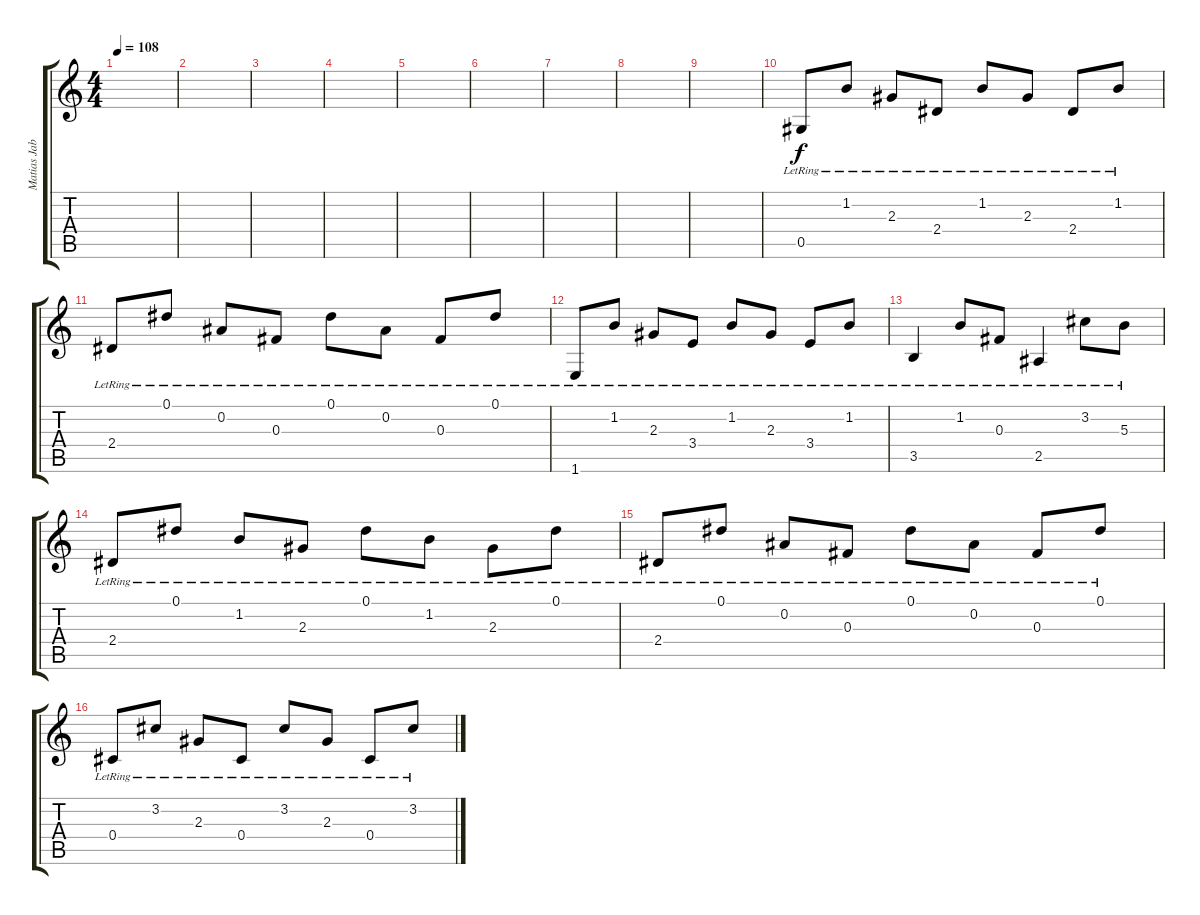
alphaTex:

\track ("Matias Jabs" "Matias Jab") {instrument electricguitarjazz}
\staff {score tabs}
\tuning (Eb4 Bb3 Gb3 Db3 Ab2 Eb2) {hide}
\ts (4 4)
\tempo 108
\clef g2
\ks c
|
|
|
|
|
|
|
|
|
0.5{lr}.8 1.2{lr}.8 2.3{lr}.8 2.4{lr}.8 1.2{lr}.8 2.3{lr}.8 2.4{lr}.8 1.2{lr}.8 |
2.4{lr}.8 0.1{lr}.8 0.2{lr}.8 0.3{lr}.8 0.1{lr}.8 0.2{lr}.8 0.3{lr}.8 0.1{lr}.8 |
1.6{lr}.8 1.2{lr}.8 2.3{lr}.8 3.4{lr}.8 1.2{lr}.8 2.3{lr}.8 3.4{lr}.8 1.2{lr}.8 |
3.5{lr}.4 1.2{lr}.8 0.3{lr}.8 2.5{lr}.4 3.2{lr}.8 5.3{lr}.8 |
2.4{lr}.8 0.1{lr}.8 1.2{lr}.8 2.3{lr}.8 0.1{lr}.8 1.2{lr}.8 2.3{lr}.8 0.1{lr}.8 |
2.4{lr}.8 0.1{lr}.8 0.2{lr}.8 0.3{lr}.8 0.1{lr}.8 0.2{lr}.8 0.3{lr}.8 0.1{lr}.8 |
0.4{lr}.8 3.2{lr}.8 2.3{lr}.8 0.4{lr}.8 3.2{lr}.8 2.3{lr}.8 0.4{lr}.8 3.2{lr}.8
